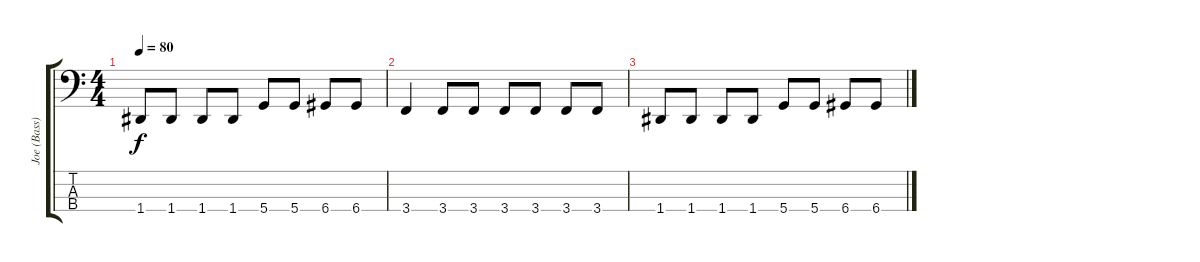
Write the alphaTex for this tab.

\track ("Joe (Bass)" "Joe (Bass)") {instrument electricbassfinger}
\staff {score tabs}
\tuning (G2 D2 A1 D1) {hide}
\ts (4 4)
\tempo 80
\clef f4
\ks c
1.4.8{dy f} 1.4.8 1.4.8 1.4.8 5.4.8 5.4.8 6.4.8 6.4.8 |
3.4.4 3.4.8 3.4.8 3.4.8 3.4.8 3.4.8 3.4.8 |
1.4.8 1.4.8 1.4.8 1.4.8 5.4.8 5.4.8 6.4.8 6.4.8
